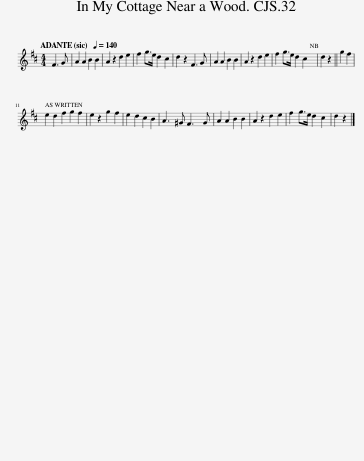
X:1
L:1/8
Q:1/4=140
M:4/4
I:linebreak $
K:D
V:1 treble
V:1
 F3 G | A2 A2 B2 B2 | A2 z2 d2 e2 | f2 g>e d2 c2 | d2 z2 F3 G | %5
 A2 A2 B2 B2 | A2 z2 d2 e2 | f2 g>e d2 c2 | d2 z2 || g2 f2 |$ %10
 e2 d2 f2 g2 f2 | e2 z2 g2 f2 | e2 d2 c2 B2 | A3 ^G F3 G | A2 A2 B2 B2 | %15
 A2 z2 d2 e2 | f2 g>e d2 c2 | d2 z2 |] %18
